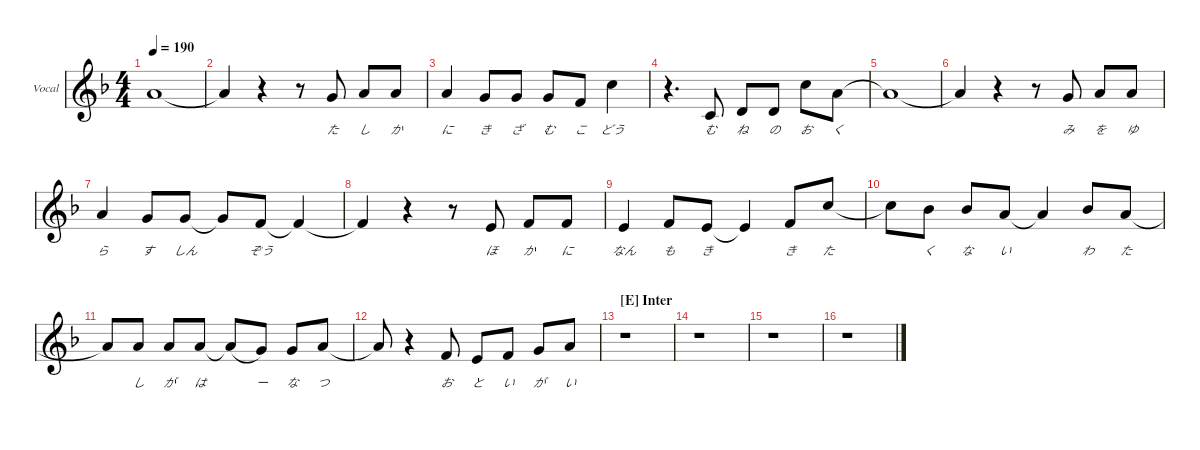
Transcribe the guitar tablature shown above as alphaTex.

\defaultSystemsLayout 4
\hideDynamics
\bracketExtendMode nobrackets
\firstSystemTrackNameOrientation horizontal
\track ("Vocal" "Vocal") {defaultSystemsLayout 4 instrument lead7fifths}
\staff {score}
\tuning (E4 B3 G3 D3 A2 E2)
\ts (4 4)
\tempo 190
\clef g2
\ks dminor
5.1{t acc forcenatural}.1{dy f} |
5.1{t acc forcenatural}.4 r.4 r.8 3.1{acc forcenatural}.8{lyrics (0 "た") lyrics (1 "") lyrics (2 "") lyrics (3 "") lyrics (4 "")} 5.1{acc forcenatural}.8{lyrics (0 "し") lyrics (1 "") lyrics (2 "") lyrics (3 "") lyrics (4 "")} 5.1{acc forcenatural}.8{lyrics (0 "か") lyrics (1 "") lyrics (2 "") lyrics (3 "") lyrics (4 "")} |
5.1{acc forcenatural}.4{lyrics (0 "に") lyrics (1 "") lyrics (2 "") lyrics (3 "") lyrics (4 "")} 3.1{acc forcenatural}.8{lyrics (0 "き") lyrics (1 "") lyrics (2 "") lyrics (3 "") lyrics (4 "")} 3.1{acc forcenatural}.8{lyrics (0 "ざ") lyrics (1 "") lyrics (2 "") lyrics (3 "") lyrics (4 "")} 3.1{acc forcenatural}.8{lyrics (0 "む") lyrics (1 "") lyrics (2 "") lyrics (3 "") lyrics (4 "")} 1.1{acc forcenatural}.8{lyrics (0 "こ") lyrics (1 "") lyrics (2 "") lyrics (3 "") lyrics (4 "")} 8.1{acc forcenatural}.4{lyrics (0 "どう") lyrics (1 "") lyrics (2 "") lyrics (3 "") lyrics (4 "")} |
r.4{d} 1.2{acc forcenatural}.8{lyrics (0 "む") lyrics (1 "") lyrics (2 "") lyrics (3 "") lyrics (4 "")} 3.2{acc forcenatural}.8{lyrics (0 "ね") lyrics (1 "") lyrics (2 "") lyrics (3 "") lyrics (4 "")} 3.2{acc forcenatural}.8{lyrics (0 "の") lyrics (1 "") lyrics (2 "") lyrics (3 "") lyrics (4 "")} 8.1{acc forcenatural}.8{lyrics (0 "お") lyrics (1 "") lyrics (2 "") lyrics (3 "") lyrics (4 "")} 5.1{acc forcenatural}.8{lyrics (0 "く") lyrics (1 "") lyrics (2 "") lyrics (3 "") lyrics (4 "")} |
5.1{t acc forcenatural}.1 |
5.1{t acc forcenatural}.4 r.4 r.8 3.1{acc forcenatural}.8{lyrics (0 "み") lyrics (1 "") lyrics (2 "") lyrics (3 "") lyrics (4 "")} 5.1{acc forcenatural}.8{lyrics (0 "を") lyrics (1 "") lyrics (2 "") lyrics (3 "") lyrics (4 "")} 5.1{acc forcenatural}.8{lyrics (0 "ゆ") lyrics (1 "") lyrics (2 "") lyrics (3 "") lyrics (4 "")} |
5.1{acc forcenatural}.4{lyrics (0 "ら") lyrics (1 "") lyrics (2 "") lyrics (3 "") lyrics (4 "")} 3.1{acc forcenatural}.8{lyrics (0 "す") lyrics (1 "") lyrics (2 "") lyrics (3 "") lyrics (4 "")} 3.1{acc forcenatural}.8{lyrics (0 "しん") lyrics (1 "") lyrics (2 "") lyrics (3 "") lyrics (4 "")} 3.1{t acc forcenatural}.8 1.1{acc forcenatural}.8{lyrics (0 "ぞう") lyrics (1 "") lyrics (2 "") lyrics (3 "") lyrics (4 "")} 1.1{t acc forcenatural}.4 |
1.1{t acc forcenatural}.4 r.4 r.8 0.1{acc forcenatural}.8{lyrics (0 "ほ") lyrics (1 "") lyrics (2 "") lyrics (3 "") lyrics (4 "")} 1.1{acc forcenatural}.8{lyrics (0 "か") lyrics (1 "") lyrics (2 "") lyrics (3 "") lyrics (4 "")} 1.1{acc forcenatural}.8{lyrics (0 "に") lyrics (1 "") lyrics (2 "") lyrics (3 "") lyrics (4 "")} |
0.1{acc forcenatural}.4{lyrics (0 "なん") lyrics (1 "") lyrics (2 "") lyrics (3 "") lyrics (4 "")} 1.1{acc forcenatural}.8{lyrics (0 "も") lyrics (1 "") lyrics (2 "") lyrics (3 "") lyrics (4 "")} 0.1{acc forcenatural}.8{lyrics (0 "き") lyrics (1 "") lyrics (2 "") lyrics (3 "") lyrics (4 "")} 0.1{t acc forcenatural}.4 1.1{acc forcenatural}.8{lyrics (0 "き") lyrics (1 "") lyrics (2 "") lyrics (3 "") lyrics (4 "")} 8.1{acc forcenatural}.8{lyrics (0 "た") lyrics (1 "") lyrics (2 "") lyrics (3 "") lyrics (4 "")} |
8.1{t acc forcenatural}.8 6.1{acc b}.8{lyrics (0 "く") lyrics (1 "") lyrics (2 "") lyrics (3 "") lyrics (4 "")} 6.1{acc b}.8{lyrics (0 "な") lyrics (1 "") lyrics (2 "") lyrics (3 "") lyrics (4 "")} 5.1{acc forcenatural}.8{lyrics (0 "い") lyrics (1 "") lyrics (2 "") lyrics (3 "") lyrics (4 "")} 5.1{t acc forcenatural}.4 6.1{acc b}.8{lyrics (0 "わ") lyrics (1 "") lyrics (2 "") lyrics (3 "") lyrics (4 "")} 5.1{acc forcenatural}.8{lyrics (0 "た") lyrics (1 "") lyrics (2 "") lyrics (3 "") lyrics (4 "")} |
5.1{t acc forcenatural}.8 5.1{acc forcenatural}.8{lyrics (0 "し") lyrics (1 "") lyrics (2 "") lyrics (3 "") lyrics (4 "")} 5.1{acc forcenatural}.8{lyrics (0 "が") lyrics (1 "") lyrics (2 "") lyrics (3 "") lyrics (4 "")} 5.1{acc forcenatural}.8{lyrics (0 "は") lyrics (1 "") lyrics (2 "") lyrics (3 "") lyrics (4 "")} 5.1{t acc forcenatural}.8{legatoorigin} 3.1{acc forcenatural}.8{lyrics (0 "ー") lyrics (1 "") lyrics (2 "") lyrics (3 "") lyrics (4 "")} 3.1{acc forcenatural}.8{lyrics (0 "な") lyrics (1 "") lyrics (2 "") lyrics (3 "") lyrics (4 "")} 5.1{acc forcenatural}.8{lyrics (0 "つ") lyrics (1 "") lyrics (2 "") lyrics (3 "") lyrics (4 "")} |
5.1{t acc forcenatural}.8 r.4 1.1{acc forcenatural}.8{lyrics (0 "お") lyrics (1 "") lyrics (2 "") lyrics (3 "") lyrics (4 "")} 0.1{acc forcenatural}.8{lyrics (0 "と") lyrics (1 "") lyrics (2 "") lyrics (3 "") lyrics (4 "")} 1.1{acc forcenatural}.8{lyrics (0 "い") lyrics (1 "") lyrics (2 "") lyrics (3 "") lyrics (4 "")} 3.1{acc forcenatural}.8{lyrics (0 "が") lyrics (1 "") lyrics (2 "") lyrics (3 "") lyrics (4 "")} 5.1{acc forcenatural}.8{lyrics (0 "い") lyrics (1 "") lyrics (2 "") lyrics (3 "") lyrics (4 "")} |
\section ("E" "Inter")
r.1 |
r.1 |
r.1 |
r.1
